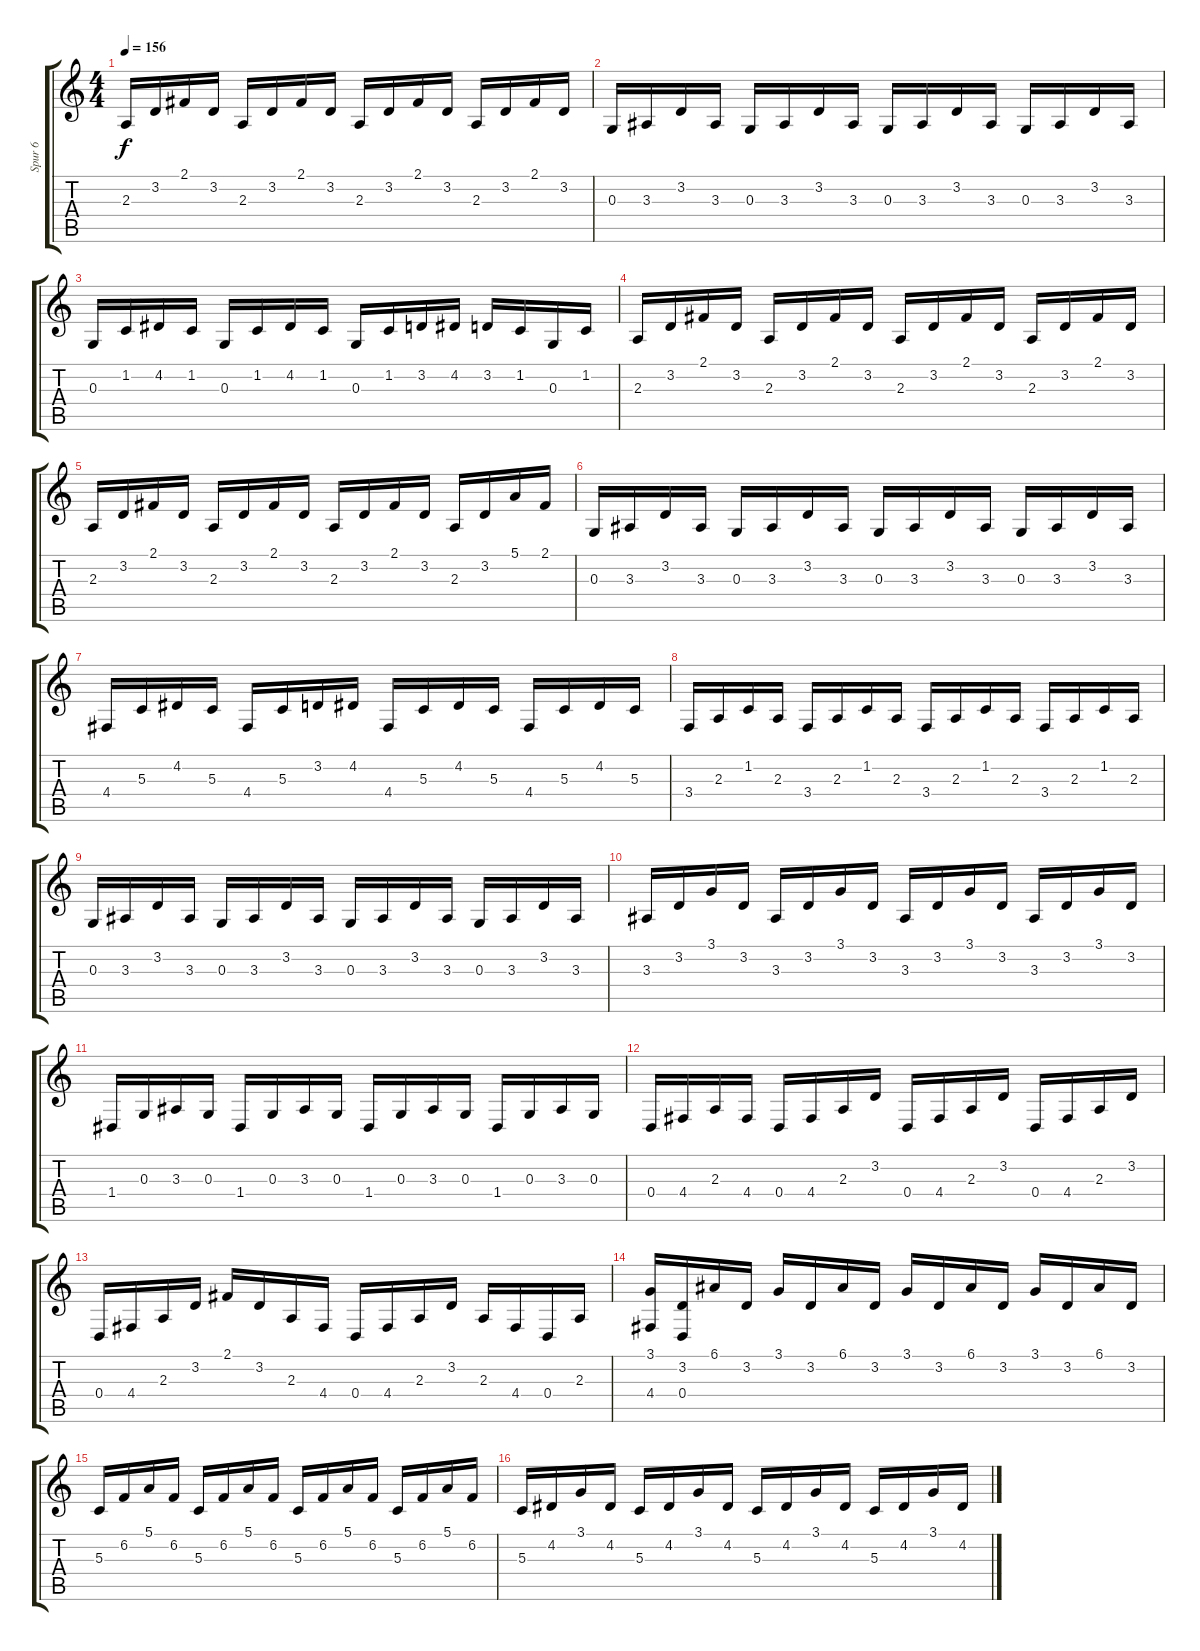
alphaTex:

\track ("Spur 6" "Spur 6") {instrument lead1square}
\staff {score tabs}
\tuning (E4 B3 G3 D3 A2 E2) {hide}
\ts (4 4)
\tempo 156
\clef g2
\ks c
2.3.16{dy f} 3.2.16 2.1.16 3.2.16 2.3.16 3.2.16 2.1.16 3.2.16 2.3.16 3.2.16 2.1.16 3.2.16 2.3.16 3.2.16 2.1.16 3.2.16 |
0.3.16 3.3.16 3.2.16 3.3.16 0.3.16 3.3.16 3.2.16 3.3.16 0.3.16 3.3.16 3.2.16 3.3.16 0.3.16 3.3.16 3.2.16 3.3.16 |
0.3.16 1.2.16 4.2.16 1.2.16 0.3.16 1.2.16 4.2.16 1.2.16 0.3.16 1.2.16 3.2.16 4.2.16 3.2.16 1.2.16 0.3.16 1.2.16 |
2.3.16 3.2.16 2.1.16 3.2.16 2.3.16 3.2.16 2.1.16 3.2.16 2.3.16 3.2.16 2.1.16 3.2.16 2.3.16 3.2.16 2.1.16 3.2.16 |
2.3.16 3.2.16 2.1.16 3.2.16 2.3.16 3.2.16 2.1.16 3.2.16 2.3.16 3.2.16 2.1.16 3.2.16 2.3.16 3.2.16 5.1.16 2.1.16 |
0.3.16 3.3.16 3.2.16 3.3.16 0.3.16 3.3.16 3.2.16 3.3.16 0.3.16 3.3.16 3.2.16 3.3.16 0.3.16 3.3.16 3.2.16 3.3.16 |
4.4.16 5.3.16 4.2.16 5.3.16 4.4.16 5.3.16 3.2.16 4.2.16 4.4.16 5.3.16 4.2.16 5.3.16 4.4.16 5.3.16 4.2.16 5.3.16 |
3.4.16 2.3.16 1.2.16 2.3.16 3.4.16 2.3.16 1.2.16 2.3.16 3.4.16 2.3.16 1.2.16 2.3.16 3.4.16 2.3.16 1.2.16 2.3.16 |
0.3.16 3.3.16 3.2.16 3.3.16 0.3.16 3.3.16 3.2.16 3.3.16 0.3.16 3.3.16 3.2.16 3.3.16 0.3.16 3.3.16 3.2.16 3.3.16 |
3.3.16 3.2.16 3.1.16 3.2.16 3.3.16 3.2.16 3.1.16 3.2.16 3.3.16 3.2.16 3.1.16 3.2.16 3.3.16 3.2.16 3.1.16 3.2.16 |
1.4.16 0.3.16 3.3.16 0.3.16 1.4.16 0.3.16 3.3.16 0.3.16 1.4.16 0.3.16 3.3.16 0.3.16 1.4.16 0.3.16 3.3.16 0.3.16 |
0.4.16 4.4.16 2.3.16 4.4.16 0.4.16 4.4.16 2.3.16 3.2.16 0.4.16 4.4.16 2.3.16 3.2.16 0.4.16 4.4.16 2.3.16 3.2.16 |
0.4.16 4.4.16 2.3.16 3.2.16 2.1.16 3.2.16 2.3.16 4.4.16 0.4.16 4.4.16 2.3.16 3.2.16 2.3.16 4.4.16 0.4.16 2.3.16 |
(3.1 4.4).16 (3.2 0.4).16 6.1.16 3.2.16 3.1.16 3.2.16 6.1.16 3.2.16 3.1.16 3.2.16 6.1.16 3.2.16 3.1.16 3.2.16 6.1.16 3.2.16 |
5.3.16 6.2.16 5.1.16 6.2.16 5.3.16 6.2.16 5.1.16 6.2.16 5.3.16 6.2.16 5.1.16 6.2.16 5.3.16 6.2.16 5.1.16 6.2.16 |
5.3.16 4.2.16 3.1.16 4.2.16 5.3.16 4.2.16 3.1.16 4.2.16 5.3.16 4.2.16 3.1.16 4.2.16 5.3.16 4.2.16 3.1.16 4.2.16
